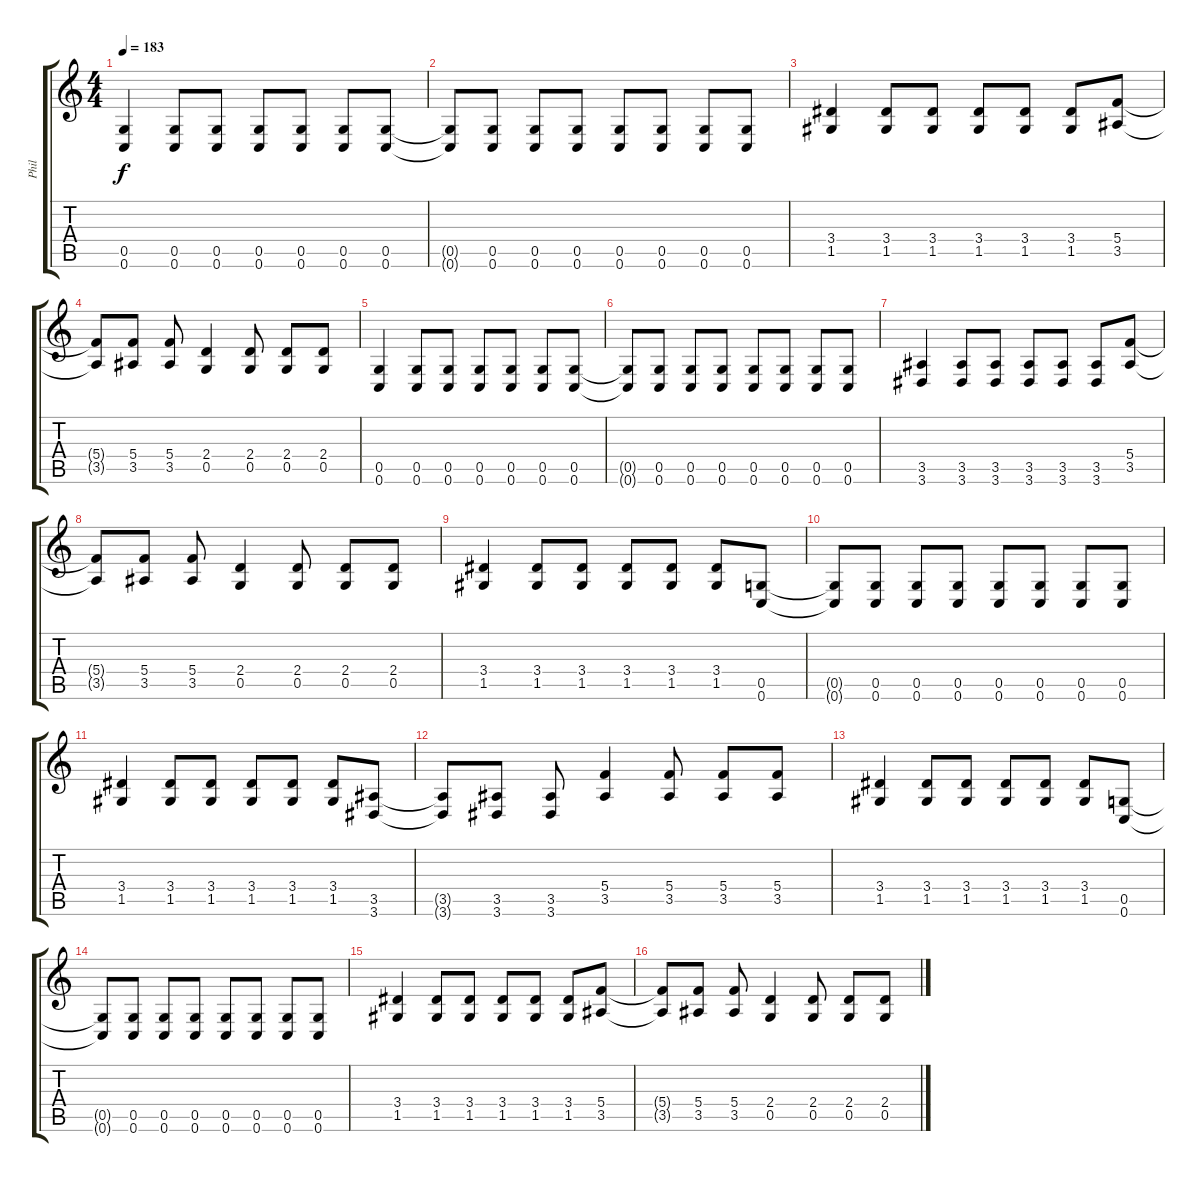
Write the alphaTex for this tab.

\track ("Phil" "Phil") {instrument overdrivenguitar}
\staff {score tabs}
\tuning (D4 A3 F3 C3 G2 C2) {hide}
\ts (4 4)
\tempo 183
\clef g2
\ks c
(0.5 0.6).4{dy f} (0.5 0.6).8 (0.5 0.6).8 (0.5 0.6).8 (0.5 0.6).8 (0.5 0.6).8 (0.5 0.6).8 |
(0.5{t} 0.6{t}).8 (0.5 0.6).8 (0.5 0.6).8 (0.5 0.6).8 (0.5 0.6).8 (0.5 0.6).8 (0.5 0.6).8 (0.5 0.6).8 |
(3.4 1.5).4 (3.4 1.5).8 (3.4 1.5).8 (3.4 1.5).8 (3.4 1.5).8 (3.4 1.5).8 (5.4 3.5).8 |
(5.4{t} 3.5{t}).8 (5.4 3.5).8 (5.4 3.5).8 (2.4 0.5).4 (2.4 0.5).8 (2.4 0.5).8 (2.4 0.5).8 |
(0.5 0.6).4 (0.5 0.6).8 (0.5 0.6).8 (0.5 0.6).8 (0.5 0.6).8 (0.5 0.6).8 (0.5 0.6).8 |
(0.5{t} 0.6{t}).8 (0.5 0.6).8 (0.5 0.6).8 (0.5 0.6).8 (0.5 0.6).8 (0.5 0.6).8 (0.5 0.6).8 (0.5 0.6).8 |
(3.5 3.6).4 (3.5 3.6).8 (3.5 3.6).8 (3.5 3.6).8 (3.5 3.6).8 (3.5 3.6).8 (5.4 3.5).8 |
(5.4{t} 3.5{t}).8 (5.4 3.5).8 (5.4 3.5).8 (2.4 0.5).4 (2.4 0.5).8 (2.4 0.5).8 (2.4 0.5).8 |
(3.4 1.5).4 (3.4 1.5).8 (3.4 1.5).8 (3.4 1.5).8 (3.4 1.5).8 (3.4 1.5).8 (0.5 0.6).8 |
(0.5{t} 0.6{t}).8 (0.5 0.6).8 (0.5 0.6).8 (0.5 0.6).8 (0.5 0.6).8 (0.5 0.6).8 (0.5 0.6).8 (0.5 0.6).8 |
(3.4 1.5).4 (3.4 1.5).8 (3.4 1.5).8 (3.4 1.5).8 (3.4 1.5).8 (3.4 1.5).8 (3.5 3.6).8 |
(3.5{t} 3.6{t}).8 (3.5 3.6).8 (3.5 3.6).8 (5.4 3.5).4 (5.4 3.5).8 (5.4 3.5).8 (5.4 3.5).8 |
(3.4 1.5).4 (3.4 1.5).8 (3.4 1.5).8 (3.4 1.5).8 (3.4 1.5).8 (3.4 1.5).8 (0.5 0.6).8 |
(0.5{t} 0.6{t}).8 (0.5 0.6).8 (0.5 0.6).8 (0.5 0.6).8 (0.5 0.6).8 (0.5 0.6).8 (0.5 0.6).8 (0.5 0.6).8 |
(3.4 1.5).4 (3.4 1.5).8 (3.4 1.5).8 (3.4 1.5).8 (3.4 1.5).8 (3.4 1.5).8 (5.4 3.5).8 |
(5.4{t} 3.5{t}).8 (5.4 3.5).8 (5.4 3.5).8 (2.4 0.5).4 (2.4 0.5).8 (2.4 0.5).8 (2.4 0.5).8
